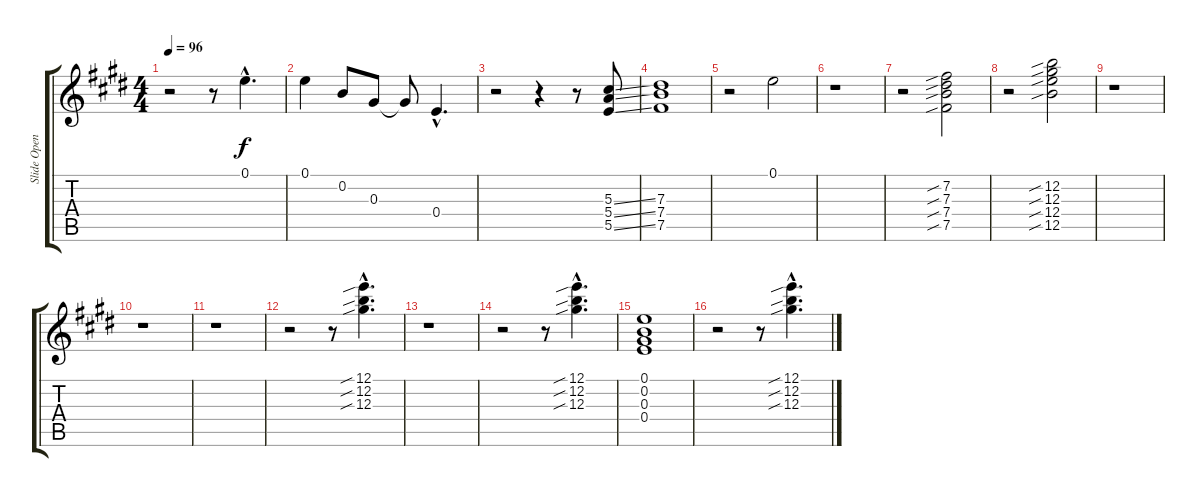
\track ("Slide Open E" "Slide Open") {instrument overdrivenguitar}
\staff {score tabs}
\tuning (E4 B3 Ab3 E3 B2 E2) {hide}
\ts (4 4)
\tempo 96
\clef g2
\ks e
r.2{dy f instrument overdrivenguitar} r.8 0.1{hac}.4{d} |
0.1.4 0.2.8 0.3.8 0.3{t}.8 0.4{hac}.4{d} |
r.2 r.4 r.8 (5.3{ss} 5.4{ss} 5.5{ss}).8 |
(7.3 7.4 7.5).1 |
r.2 0.1.2 |
r.1 |
r.2 (7.2{sib} 7.3{sib} 7.4{sib} 7.5{sib}).2 |
r.2 (12.2{sib} 12.3{sib} 12.4{sib} 12.5{sib}).2 |
r.1 |
r.1 |
r.1 |
r.2 r.8 (12.1{sib hac} 12.2{sib hac} 12.3{sib hac}).4{d} |
r.1 |
r.2 r.8 (12.1{sib hac} 12.2{sib hac} 12.3{sib hac}).4{d} |
(0.1 0.2 0.3 0.4).1 |
r.2 r.8 (12.1{sib hac} 12.2{sib hac} 12.3{sib hac}).4{d}
